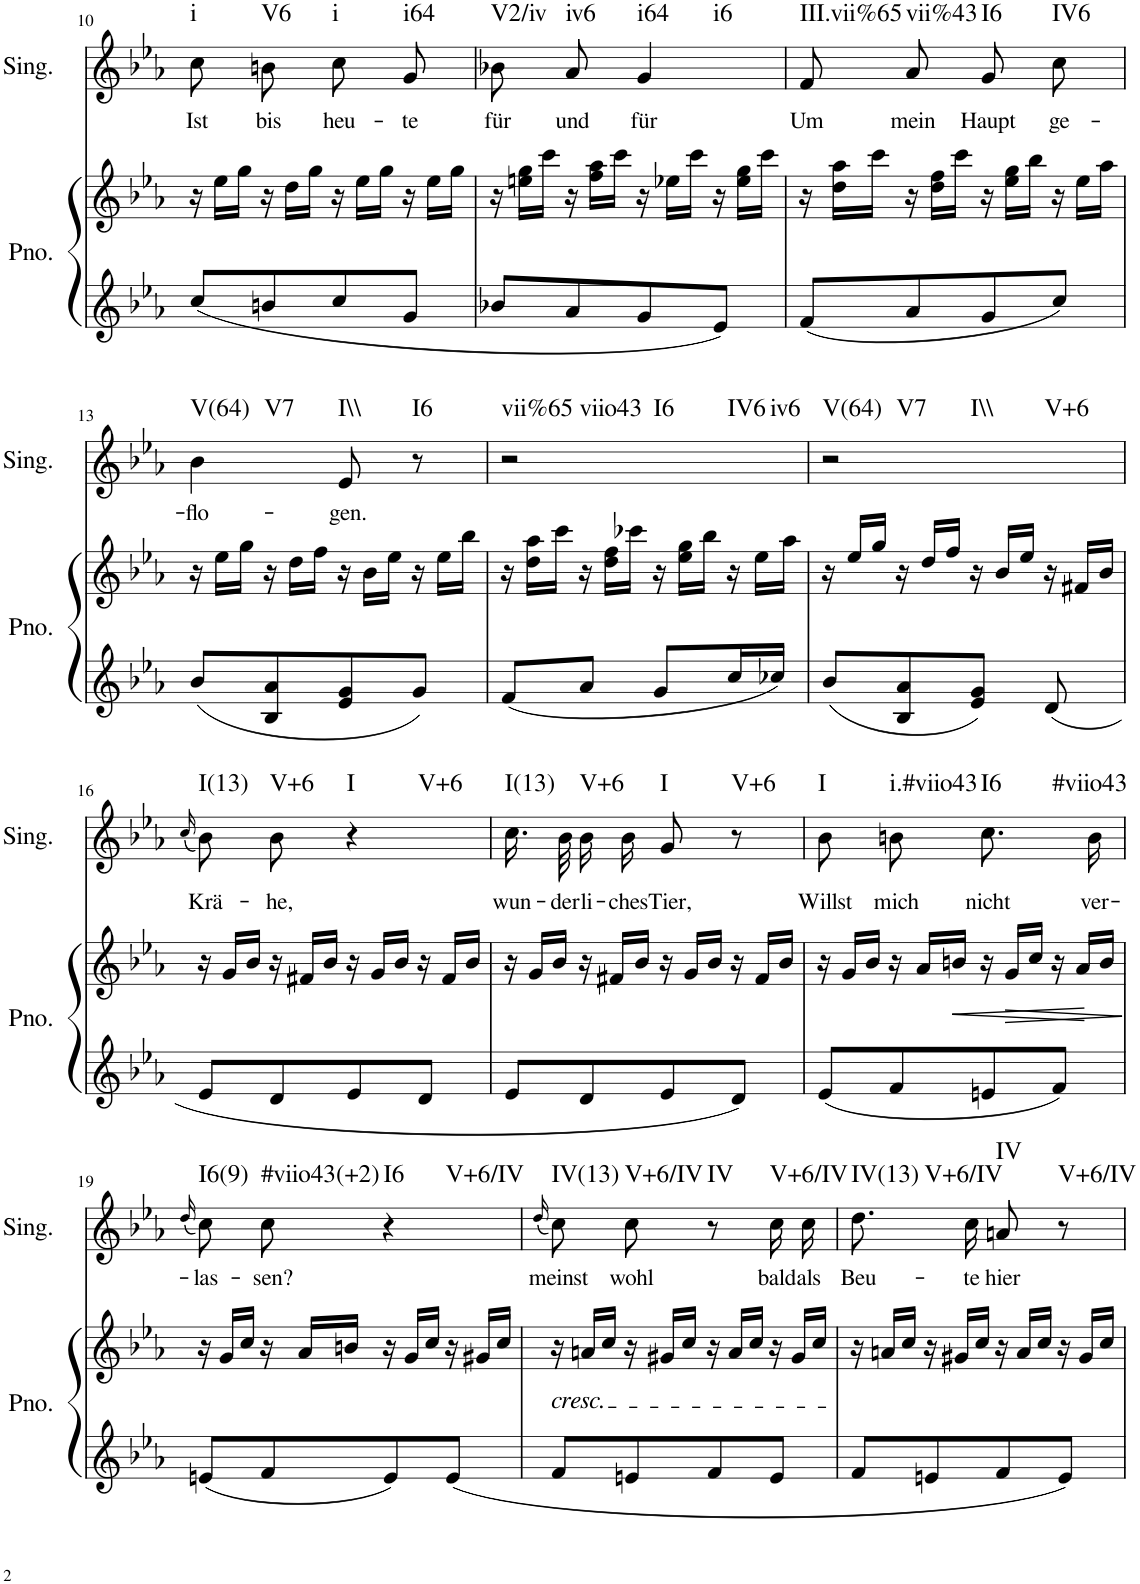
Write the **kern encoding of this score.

**kern	**kern	**dynam	**kern	**text	**harte
*part2	*part2	*part2	*part1	*part1	*part1
*staff3	*staff2	*staff2/3	*staff1	*staff1	*
*I"Pianoforte	*	*	*I"Singstimme	*	*
*I'Pno.	*	*	*I'Sing.	*	*
!!LO:PB:g=z
*clefG2	*clefG2	*	*clefG2	*	*
*k[b-e-a-]	*k[b-e-a-]	*	*k[b-e-a-]	*	*
*M2/4	*M2/4	*	*M2/4	*	*
*	*Xtuplet	*	*	*	*
=10	=10	=10	=10	=10	=10
!	!	!	!	!LO:LY:b	!LO:H:kt=i
8cc/L	24r	.	8cc\	Ist	N
.	24ee-\LL	.	.	.	.
.	24gg\JJ	.	.	.	.
!	!	!	!	!LO:LY:b	!LO:H:kt=V6
8bn/	24r	.	8bn\	bis	N
.	24dd\LL	.	.	.	.
.	24gg\JJ	.	.	.	.
!	!	!	!	!LO:LY:b	!LO:H:kt=i
8cc/	24r	.	8cc\	heu-	N
.	24ee-\LL	.	.	.	.
.	24gg\JJ	.	.	.	.
!	!	!	!	!LO:LY:b	!LO:H:kt=i64
8g/J	24r	.	8g/	-te	N
.	24ee-\LL	.	.	.	.
.	24gg\JJ	.	.	.	.
=11	=11	=11	=11	=11	=11
!	!	!	!	!LO:LY:b	!LO:H:kt=V2/iv
8b-X/L	24r	.	8b-X\	für	N
.	24een\ 24gg\LL	.	.	.	.
.	24ccc\JJ	.	.	.	.
!	!	!	!	!LO:LY:b	!LO:H:kt=iv6
8a-/	24r	.	8a-/	und	N
.	24ff\ 24aa-\LL	.	.	.	.
.	24ccc\JJ	.	.	.	.
!	!	!	!	!LO:LY:b	!LO:H:n=1:kt=i64
!	!	!	!	!	!LO:H:n=2:kt=i6
8g/	24r	.	4g/	für	N N
.	24ee-X\LL	.	.	.	.
.	24ccc\JJ	.	.	.	.
8e-/J	24r	.	.	.	.
.	24ee-\ 24gg\LL	.	.	.	.
.	24ccc\JJ	.	.	.	.
=12	=12	=12	=12	=12	=12
!	!	!	!	!LO:LY:b	!LO:H:kt=III.vii%65
8f/L	24r	.	8f/	Um	N
.	24dd\ 24aa-\LL	.	.	.	.
.	24ccc\JJ	.	.	.	.
!	!	!	!	!LO:LY:b	!LO:H:kt=vii%43
8a-/	24r	.	8a-/	mein	N
.	24dd\ 24ff\LL	.	.	.	.
.	24ccc\JJ	.	.	.	.
!	!	!	!	!LO:LY:b	!LO:H:kt=I6
8g/	24r	.	8g/	Haupt	N
.	24ee-\ 24gg\LL	.	.	.	.
.	24bb-\JJ	.	.	.	.
!	!	!	!	!LO:LY:b	!LO:H:kt=IV6
8cc/J	24r	.	8cc\	ge-	N
.	24ee-\LL	.	.	.	.
.	24aa-\JJ	.	.	.	.
!!LO:LB:g=z
=13	=13	=13	=13	=13	=13
!	!	!	!	!LO:LY:b	!LO:H:n=1:kt=V(64)
!	!	!	!	!	!LO:H:n=2:kt=V7
8b-/L	24r	.	4b-\	-flo-	N N
.	24ee-\LL	.	.	.	.
.	24gg\JJ	.	.	.	.
8B-/ 8a-/	24r	.	.	.	.
.	24dd\LL	.	.	.	.
.	24ff\JJ	.	.	.	.
!	!	!	!	!LO:LY:b	!LO:H:kt=I\\
8e-/ 8g/	24r	.	8e-/	-gen.	N
.	24b-\LL	.	.	.	.
.	24ee-\JJ	.	.	.	.
!	!	!	!	!	!LO:H:kt=I6
8g/J	24r	.	8r	.	N
.	24ee-\LL	.	.	.	.
.	24bb-\JJ	.	.	.	.
=14	=14	=14	=14	=14	=14
!	!	!	!	!	!LO:H:n=1:kt=vii%65
!	!	!	!	!	!LO:H:n=2:kt=viio43
!	!	!	!	!	!LO:H:n=3:kt=I6
!	!	!	!	!	!LO:H:n=4:kt=IV6
!	!	!	!	!	!LO:H:n=5:kt=iv6
8f/L	24r	.	2r	.	N N N N N
.	24dd\ 24aa-\LL	.	.	.	.
.	24ccc\JJ	.	.	.	.
8a-/J	24r	.	.	.	.
.	24dd\ 24ff\LL	.	.	.	.
.	24ccc-X\JJ	.	.	.	.
8g/L	24r	.	.	.	.
.	24ee-\ 24gg\LL	.	.	.	.
.	24bb-\JJ	.	.	.	.
16cc/L	24r	.	.	.	.
.	24ee-\LL	.	.	.	.
16cc-X/JJ	.	.	.	.	.
.	24aa-\JJ	.	.	.	.
=15	=15	=15	=15	=15	=15
!	!	!	!	!	!LO:H:n=1:kt=V(64)
!	!	!	!	!	!LO:H:n=2:kt=V7
!	!	!	!	!	!LO:H:n=3:kt=I\\
!	!	!	!	!	!LO:H:n=4:kt=V+6
8b-/L	24r	.	2r	.	N N N N
.	24ee-/LL	.	.	.	.
.	24gg/JJ	.	.	.	.
8B-/ 8a-/	24r	.	.	.	.
.	24dd/LL	.	.	.	.
.	24ff/JJ	.	.	.	.
8e-/ 8g/J	24r	.	.	.	.
.	24b-/LL	.	.	.	.
.	24ee-/JJ	.	.	.	.
8d/	24r	.	.	.	.
.	24f#X/LL	.	.	.	.
.	24b-/JJ	.	.	.	.
!!LO:LB:g=z
=16	=16	=16	=16	=16	=16
.	.	.	(16qcc/	.	.
!	!	!	!	!LO:LY:b	!LO:H:kt=I(13)
8e-/L	24r	.	8b-\)	Krä-	N
.	24g/LL	.	.	.	.
.	24b-/JJ	.	.	.	.
!	!	!	!	!LO:LY:b	!LO:H:kt=V+6
8d/	24r	.	8b-\	-he,	N
.	24f#X/LL	.	.	.	.
.	24b-/JJ	.	.	.	.
!	!	!	!	!	!LO:H:n=1:kt=I
!	!	!	!	!	!LO:H:n=2:kt=V+6
8e-/	24r	.	4r	.	N N
.	24g/LL	.	.	.	.
.	24b-/JJ	.	.	.	.
8d/J	24r	.	.	.	.
.	24f#/LL	.	.	.	.
.	24b-/JJ	.	.	.	.
=17	=17	=17	=17	=17	=17
!	!	!	!	!LO:LY:b	!LO:H:kt=I(13)
8e-/L	24r	.	16.cc\LL	wun-	N
.	24g/LL	.	.	.	.
.	24b-/JJ	.	.	.	.
!	!	!	!	!LO:LY:b	!
.	.	.	32b-\JJk	-der-	.
!	!	!	!	!LO:LY:b	!LO:H:kt=V+6
8d/	24r	.	16b-\LL	-li-	N
.	24f#X/LL	.	.	.	.
!	!	!	!	!LO:LY:b	!
.	.	.	16b-\JJ	-ches	.
.	24b-/JJ	.	.	.	.
!	!	!	!	!LO:LY:b	!LO:H:kt=I
8e-/	24r	.	8g/	Tier,	N
.	24g/LL	.	.	.	.
.	24b-/JJ	.	.	.	.
!	!	!	!	!	!LO:H:kt=V+6
8d/J	24r	.	8r	.	N
.	24f#/LL	.	.	.	.
.	24b-/JJ	.	.	.	.
=18	=18	=18	=18	=18	=18
!	!	!	!	!LO:LY:b	!LO:H:kt=I
8e-/L	24r	.	8b-\	Willst	N
.	24g/LL	.	.	.	.
.	24b-/JJ	.	.	.	.
!	!	!	!	!LO:LY:b	!LO:H:kt=i.#viio43
8f/	24r	.	8bn\	mich	N
.	24a-/LL	.	.	.	.
!	!	!LO:HP:b	!	!	!
.	24bn/JJ	<	.	.	.
!	!	!	!	!LO:LY:b	!LO:H:n=1:kt=I6
!	!	!	!	!	!LO:H:n=2:kt=#viio43
8en/	24r	[	8.cc\L	nicht	N N
!	!	!LO:HP:b	!	!	!
.	24g/LL	>	.	.	.
.	24cc/JJ	]	.	.	.
8f/J	24r	.	.	.	.
.	24a-/LL	.	.	.	.
!	!	!	!	!LO:LY:b	!
.	.	.	16b\Jk	ver-	.
.	24b/JJ	.	.	.	.
!!LO:LB:g=z
=19	=19	=19	=19	=19	=19
.	.	.	(16qdd/	.	.
!	!	!	!	!LO:LY:b	!LO:H:kt=I6(9)
8en/L	24r	.	8cc\)	-las-	N
.	24g/LL	.	.	.	.
.	24cc/JJ	.	.	.	.
!	!	!	!	!LO:LY:b	!LO:H:kt=#viio43(+2)
8f/	24r	.	8cc\	-sen?	N
.	24a-/LL	.	.	.	.
.	24bn/JJ	.	.	.	.
!	!	!	!	!	!LO:H:n=1:kt=I6
!	!	!	!	!	!LO:H:n=2:kt=V+6/IV
8e/	24r	.	4r	.	N N
.	24g/LL	.	.	.	.
.	24cc/JJ	.	.	.	.
8e/J	24r	.	.	.	.
.	24g#X/LL	.	.	.	.
.	24cc/JJ	.	.	.	.
=20	=20	=20	=20	=20	=20
.	.	.	(16qdd/	.	.
!	!LO:TX:b:i:t=cresc.	!	!	!	!
!	!	!	!	!LO:LY:b	!LO:H:kt=IV(13)
8f/L	24r	.	8cc\)	meinst	N
.	24an/LL	.	.	.	.
.	24cc/JJ	.	.	.	.
!	!	!	!	!LO:LY:b	!LO:H:kt=V+6/IV
8en/	24r	.	8cc\	wohl	N
.	24g#X/LL	.	.	.	.
.	24cc/JJ	.	.	.	.
!	!	!	!	!	!LO:H:kt=IV
8f/	24r	.	8r	.	N
.	24a/LL	.	.	.	.
.	24cc/JJ	.	.	.	.
!	!	!	!	!LO:LY:b	!LO:H:kt=V+6/IV
8e/J	24r	.	16cc\LL	bald	N
.	24g#/LL	.	.	.	.
!	!	!	!	!LO:LY:b	!
.	.	.	16cc\JJ	als	.
.	24cc/JJ	.	.	.	.
=21	=21	=21	=21	=21	=21
!	!	!	!	!LO:LY:b	!LO:H:n=1:kt=IV(13)
!	!	!	!	!	!LO:H:n=2:kt=V+6/IV
8f/L	24r	.	8.dd\L	Beu-	N N
.	24an/LL	.	.	.	.
.	24cc/JJ	.	.	.	.
8en/	24r	.	.	.	.
.	24g#X/LL	.	.	.	.
!	!	!	!	!LO:LY:b	!
.	.	.	16cc\Jk	-te	.
.	24cc/JJ	.	.	.	.
!	!	!	!	!LO:LY:b	!LO:H:kt=IV
8f/	24r	.	8an/	hier	N
.	24a/LL	.	.	.	.
.	24cc/JJ	.	.	.	.
!	!	!	!	!	!LO:H:kt=V+6/IV
8e/J	24r	.	8r	.	N
.	24g#/LL	.	.	.	.
.	24cc/JJ	.	.	.	.
=	=	=	=	=	=
*-	*-	*-	*-	*-	*-
